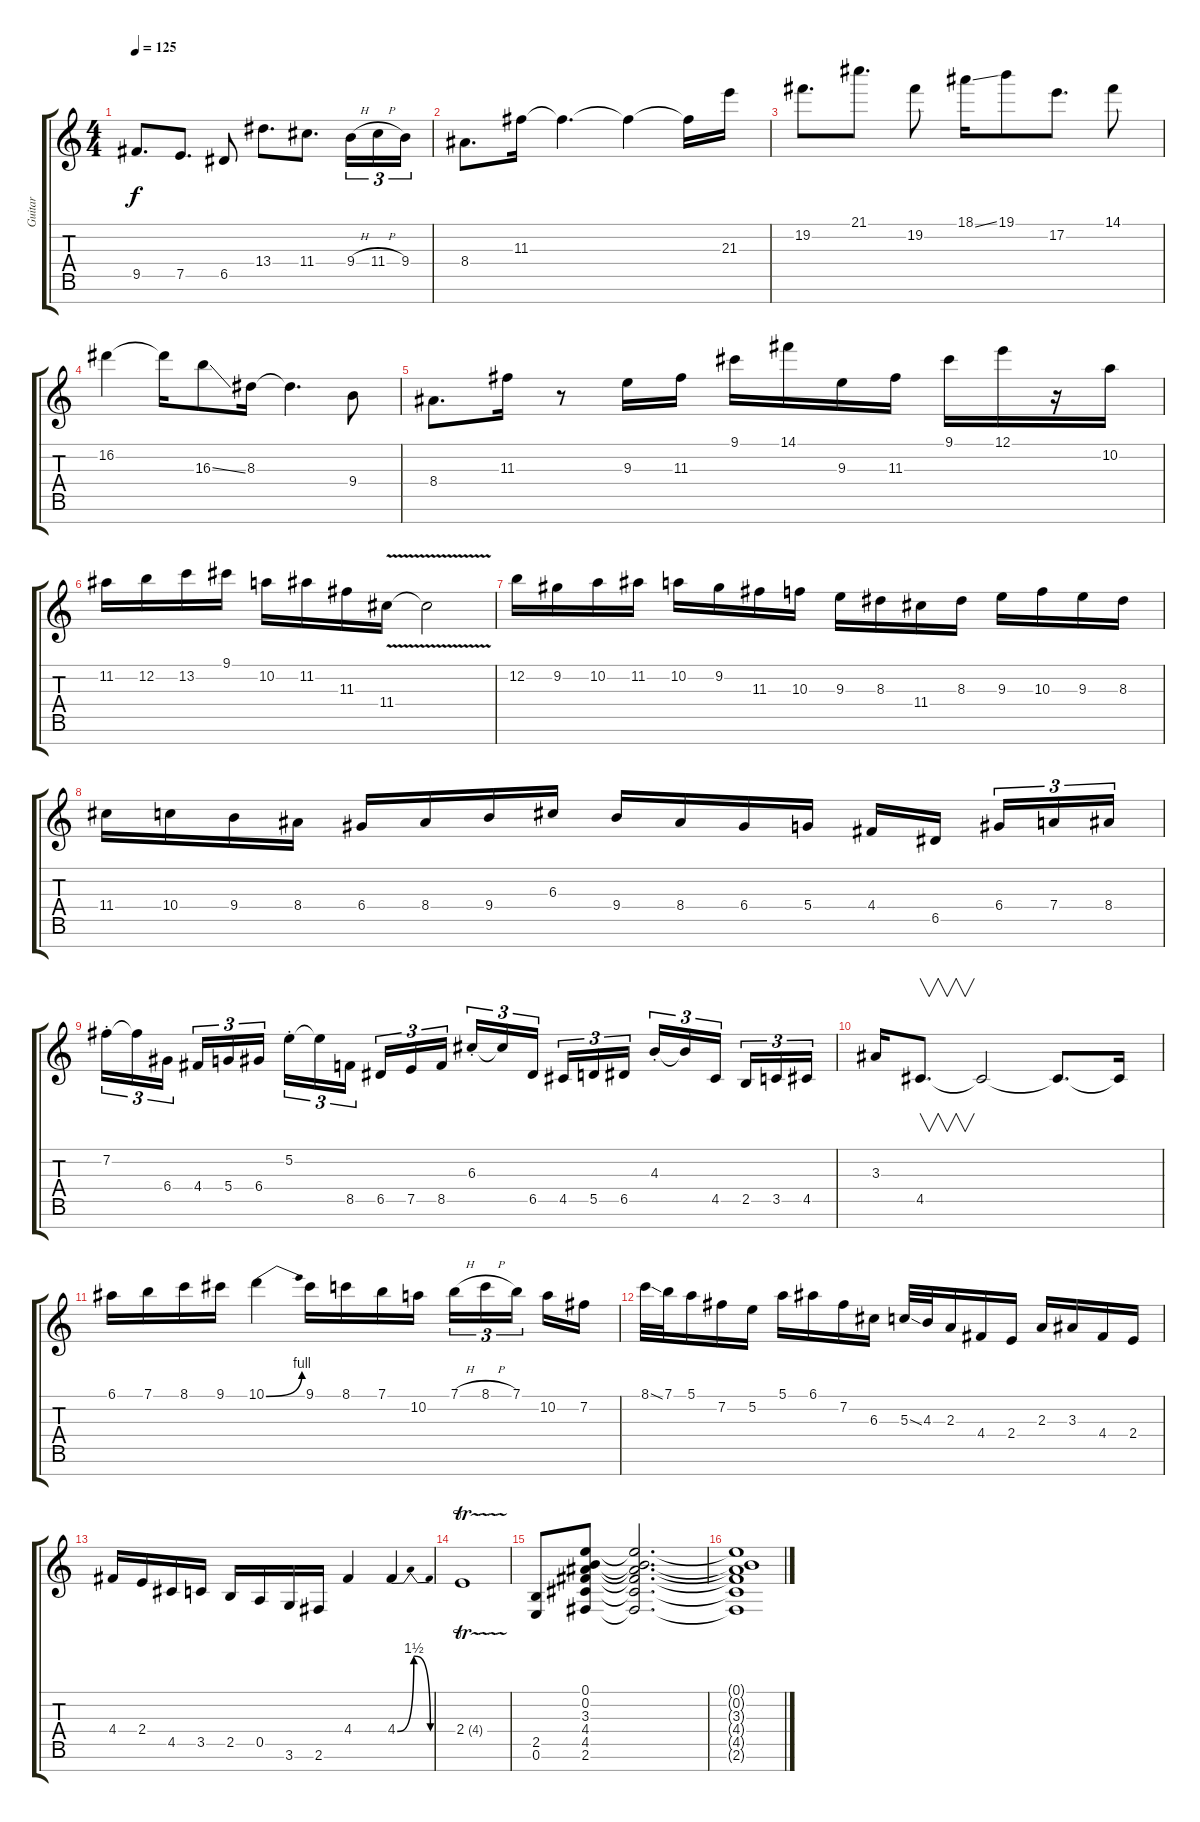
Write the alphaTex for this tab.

\track ("Guitar" "Guitar") {instrument distortionguitar}
\staff {score tabs}
\tuning (E4 B3 G3 D3 A2 E2 B1) {hide}
\ts (4 4)
\tempo 125
\clef g2
\ks c
9.5.8{d dy f} 7.5.8{d} 6.5.8 13.4.8{d} 11.4.8{d} 9.4{h}.16{tu (3 2)} 11.4{h}.16{tu (3 2)} 9.4.16{tu (3 2)} |
8.4.8{d} 11.3.16 11.3{t}.4{d} 11.3{t}.4 11.3{t}.16 21.3.16 |
19.2.8{d} 21.1.8{d} 19.2.8 18.1{ss}.16 19.1.8 17.2.8{d} 14.1.8 |
16.2.4 16.2{t}.16 16.3{ss}.8 8.3.16 8.3{t}.4{d} 9.4.8 |
8.4.8{d} 11.3.16 r.8 9.3.16 11.3.16 9.1.16 14.1.16 9.3.16 11.3.16 9.1.16 12.1.16 r.16 10.2.16 |
11.2.16 12.2.16 13.2.16 9.1.16 10.2.16 11.2.16 11.3.16 11.4{v}.16 11.4{t}.2 |
12.2.16 9.2.16 10.2.16 11.2.16 10.2.16 9.2.16 11.3.16 10.3.16 9.3.16 8.3.16 11.4.16 8.3.16 9.3.16 10.3.16 9.3.16 8.3.16 |
11.4.16 10.4.16 9.4.16 8.4.16 6.4.16 8.4.16 9.4.16 6.3.16 9.4.16 8.4.16 6.4.16 5.4.16 4.4.16 6.5.16{beam splitsecondary} 6.4.16{tu (3 2)} 7.4.16{tu (3 2)} 8.4.16{tu (3 2)} |
7.2{st}.16{tu (3 2)} 7.2{t}.16{tu (3 2)} 6.4.16{tu (3 2) beam splitsecondary} 4.4.16{tu (3 2)} 5.4.16{tu (3 2)} 6.4.16{tu (3 2)} 5.2{st}.16{tu (3 2)} 5.2{t}.16{tu (3 2)} 8.5.16{tu (3 2) beam splitsecondary} 6.5.16{tu (3 2)} 7.5.16{tu (3 2)} 8.5.16{tu (3 2)} 6.3{st}.16{tu (3 2)} 6.3{t}.16{tu (3 2)} 6.5.16{tu (3 2) beam splitsecondary} 4.5.16{tu (3 2)} 5.5.16{tu (3 2)} 6.5.16{tu (3 2)} 4.3{st}.16{tu (3 2)} 4.3{t}.16{tu (3 2)} 4.5.16{tu (3 2) beam splitsecondary} 2.5.16{tu (3 2)} 3.5.16{tu (3 2)} 4.5.16{tu (3 2)} |
3.3.16 4.5.8{v d} 4.5{t}.2 4.5{t}.8{d} 4.5{t}.16 |
6.1.16 7.1.16 8.1.16 9.1.16 10.1{be (bend 0 0 60 4)}.4 9.1.16 8.1.16 7.1.16 10.2.16 7.1{h}.16{tu (3 2)} 8.1{h}.16{tu (3 2)} 7.1.16{tu (3 2) beam splitsecondary} 10.2.16 7.2.16 |
8.1{ss}.32 7.1.32 5.1.16 7.2.16 5.2.16 5.1.16 6.1.16 7.2.16 6.3.16 5.3{ss}.32 4.3.32 2.3.16 4.4.16 2.4.16 2.3.16 3.3.16 4.4.16 2.4.16 |
4.4.16 2.4.16 4.5.16 3.5.16 2.5.16 0.5.16 3.6.16 2.6.16 4.4.4 4.4{be (bendrelease 0 0 15 6 30 6 60 0)}.4 |
2.4{tr (4 32)}.1 |
(2.5 0.6).8 (0.1 0.2 3.3 4.4 4.5 2.6).8 (0.1{t} 0.2{t} 3.3{t} 4.4{t} 4.5{t} 2.6{t}).2{d} |
(0.1{t} 0.2{t} 3.3{t} 4.4{t} 4.5{t} 2.6{t}).1
